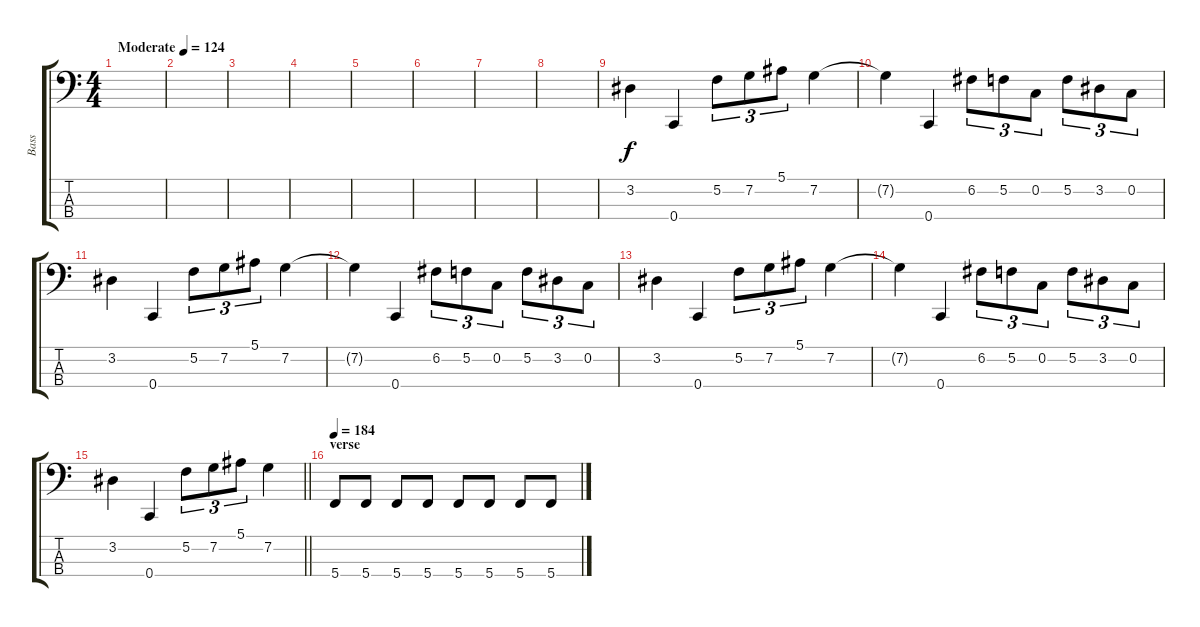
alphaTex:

\track ("Bass" "Bass") {instrument electricbassfinger}
\staff {score tabs}
\tuning (F2 C2 G1 C1) {hide}
\ts (4 4)
\tempo (124 "Moderate")
\clef f4
\ks c
|
|
|
|
|
|
|
|
3.2.4 0.4.4 5.2.8{tu (3 2)} 7.2.8{tu (3 2)} 5.1.8{tu (3 2)} 7.2.4 |
7.2{t}.4 0.4.4 6.2.8{tu (3 2)} 5.2.8{tu (3 2)} 0.2.8{tu (3 2)} 5.2.8{tu (3 2)} 3.2.8{tu (3 2)} 0.2.8{tu (3 2)} |
3.2.4 0.4.4 5.2.8{tu (3 2)} 7.2.8{tu (3 2)} 5.1.8{tu (3 2)} 7.2.4 |
7.2{t}.4 0.4.4 6.2.8{tu (3 2)} 5.2.8{tu (3 2)} 0.2.8{tu (3 2)} 5.2.8{tu (3 2)} 3.2.8{tu (3 2)} 0.2.8{tu (3 2)} |
3.2.4 0.4.4 5.2.8{tu (3 2)} 7.2.8{tu (3 2)} 5.1.8{tu (3 2)} 7.2.4 |
7.2{t}.4 0.4.4 6.2.8{tu (3 2)} 5.2.8{tu (3 2)} 0.2.8{tu (3 2)} 5.2.8{tu (3 2)} 3.2.8{tu (3 2)} 0.2.8{tu (3 2)} |
\barLineRight lightlight
3.2.4 0.4.4 5.2.8{tu (3 2)} 7.2.8{tu (3 2)} 5.1.8{tu (3 2)} 7.2.4 |
\section ("" "verse")
\tempo 184
5.4.8 5.4.8 5.4.8 5.4.8 5.4.8 5.4.8 5.4.8 5.4.8
